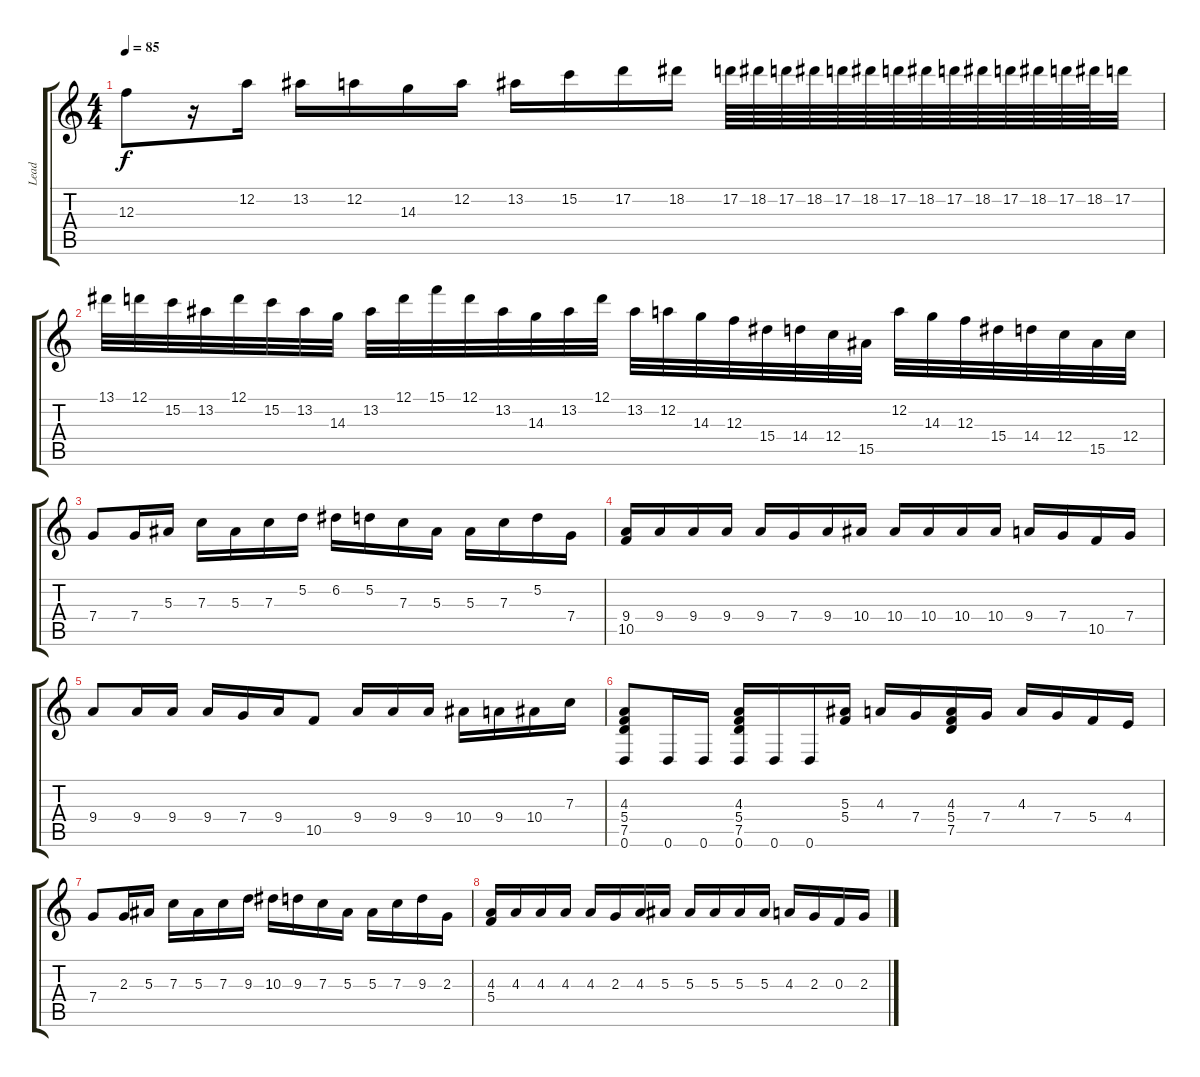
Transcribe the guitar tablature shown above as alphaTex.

\track ("Lead" "Lead") {instrument distortionguitar}
\staff {score tabs}
\tuning (D4 A3 F3 C3 G2 D2) {hide}
\ts (4 4)
\tempo 85
\clef g2
\ks c
12.3.8{dy f} r.16 12.2.16 13.2.16 12.2.16 14.3.16 12.2.16 13.2.16 15.2.16 17.2.16 18.2.16 17.2.64 18.2.64 17.2.64 18.2.64 17.2.64 18.2.64 17.2.64 18.2.64 17.2.64 18.2.64 17.2.64 18.2.64 17.2.64 18.2.64 17.2.32 |
13.1.32 12.1.32 15.2.32 13.2.32 12.1.32 15.2.32 13.2.32 14.3.32 13.2.32 12.1.32 15.1.32 12.1.32 13.2.32 14.3.32 13.2.32 12.1.32 13.2.32 12.2.32 14.3.32 12.3.32 15.4.32 14.4.32 12.4.32 15.5.32 12.2.32 14.3.32 12.3.32 15.4.32 14.4.32 12.4.32 15.5.32 12.4.32 |
7.4.8 7.4.16 5.3.16 7.3.16 5.3.16 7.3.16 5.2.16 6.2.16 5.2.16 7.3.16 5.3.16 5.3.16 7.3.16 5.2.16 7.4.16 |
(9.4 10.5).16 9.4.16 9.4.16 9.4.16 9.4.16 7.4.16 9.4.16 10.4.16 10.4.16 10.4.16 10.4.16 10.4.16 9.4.16 7.4.16 10.5.16 7.4.16 |
9.4.8 9.4.16 9.4.16 9.4.16 7.4.16 9.4.16 10.5.8 9.4.16 9.4.16 9.4.16 10.4.16 9.4.16 10.4.16 7.3.16 |
(4.3 5.4 7.5 0.6).8 0.6.16 0.6.16 (4.3 5.4 7.5 0.6).16 0.6.16 0.6.16 (5.3 5.4).16 4.3.16 7.4.16 (4.3 5.4 7.5).16 7.4.16 4.3.16 7.4.16 5.4.16 4.4.16 |
7.4.8 2.3.16 5.3.16 7.3.16 5.3.16 7.3.16 9.3.16 10.3.16 9.3.16 7.3.16 5.3.16 5.3.16 7.3.16 9.3.16 2.3.16 |
(4.3 5.4).16 4.3.16 4.3.16 4.3.16 4.3.16 2.3.16 4.3.16 5.3.16 5.3.16 5.3.16 5.3.16 5.3.16 4.3.16 2.3.16 0.3.16 2.3.16
